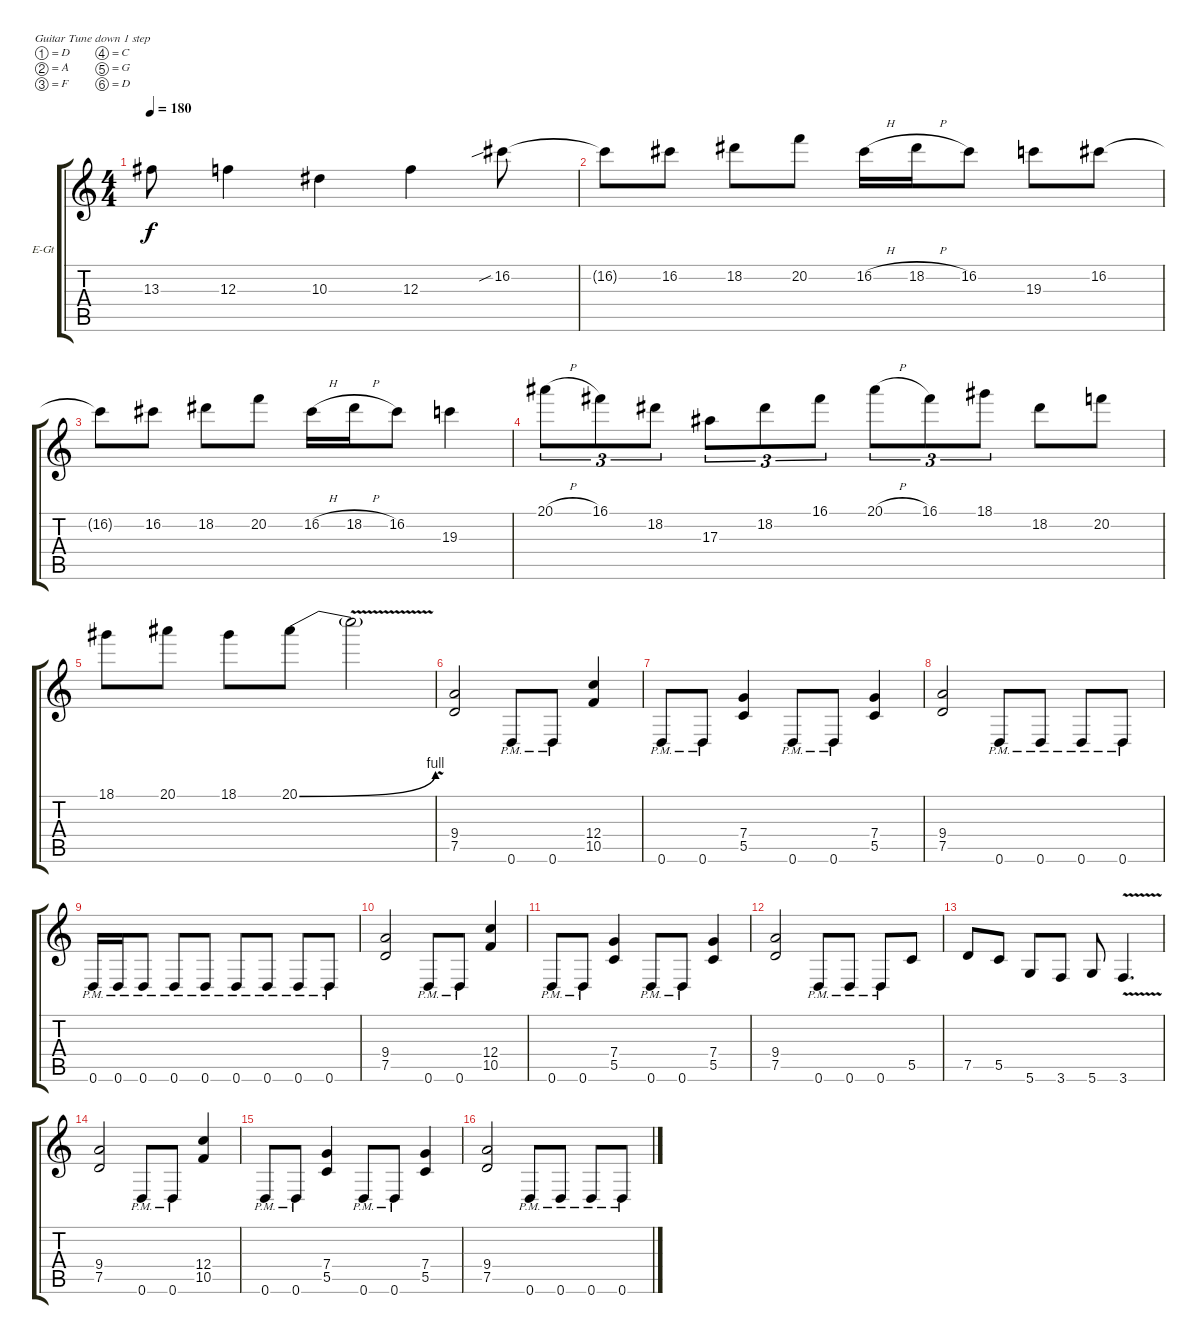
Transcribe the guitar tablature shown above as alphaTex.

\bracketExtendMode groupsimilarinstruments
\firstSystemTrackNameOrientation horizontal
\otherSystemsTrackNameOrientation horizontal
\track ("Guitar 1" "E-Gt") {instrument distortionguitar}
\staff {score tabs}
\tuning (D4 A3 F3 C3 G2 D2)
\ts (4 4)
\tempo 180
\clef g2
\ks c
13.3{t}.8{dy f} 12.3.4 10.3.4 12.3.4 16.2{sib}.8 |
16.2{t}.8 16.2.8 18.2.8 20.2.8 16.2{h}.16 18.2{h}.16 16.2.8 19.3.8 16.2.8 |
16.2{t}.8 16.2.8 18.2.8 20.2.8 16.2{h}.16 18.2{h}.16 16.2.8 19.3.4 |
20.1{h}.8{tu (3 2)} 16.1.8{tu (3 2)} 18.2.8{tu (3 2)} 17.3.8{tu (3 2)} 18.2.8{tu (3 2)} 16.1.8{tu (3 2)} 20.1{h}.8{tu (3 2)} 16.1.8{tu (3 2)} 18.1.8{tu (3 2)} 18.2.8 20.2.8 |
18.1.8 20.1.8 18.1.8 20.1{be (bend 0 0 15 4)}.8 20.1{v t}.2 |
(9.4 7.5).2 0.6{pm}.8 0.6{pm}.8 (12.4 10.5).4 |
0.6{pm}.8 0.6{pm}.8 (7.4 5.5).4 0.6{pm}.8 0.6{pm}.8 (7.4 5.5).4 |
(9.4 7.5).2 0.6{pm}.8 0.6{pm}.8 0.6{pm}.8 0.6{pm}.8 |
0.6{pm}.16 0.6{pm}.16 0.6{pm}.8 0.6{pm}.8 0.6{pm}.8 0.6{pm}.8 0.6{pm}.8 0.6{pm}.8 0.6{pm}.8 |
(9.4 7.5).2 0.6{pm}.8 0.6{pm}.8 (12.4 10.5).4 |
0.6{pm}.8 0.6{pm}.8 (7.4 5.5).4 0.6{pm}.8 0.6{pm}.8 (7.4 5.5).4 |
(9.4 7.5).2 0.6{pm}.8 0.6{pm}.8 0.6{pm}.8 5.5.8 |
7.5.8 5.5.8 5.6.8 3.6.8 5.6.8 3.6{v}.4{d} |
(9.4 7.5).2 0.6{pm}.8 0.6{pm}.8 (12.4 10.5).4 |
0.6{pm}.8 0.6{pm}.8 (7.4 5.5).4 0.6{pm}.8 0.6{pm}.8 (7.4 5.5).4 |
(9.4 7.5).2 0.6{pm}.8 0.6{pm}.8 0.6{pm}.8 0.6{pm}.8
